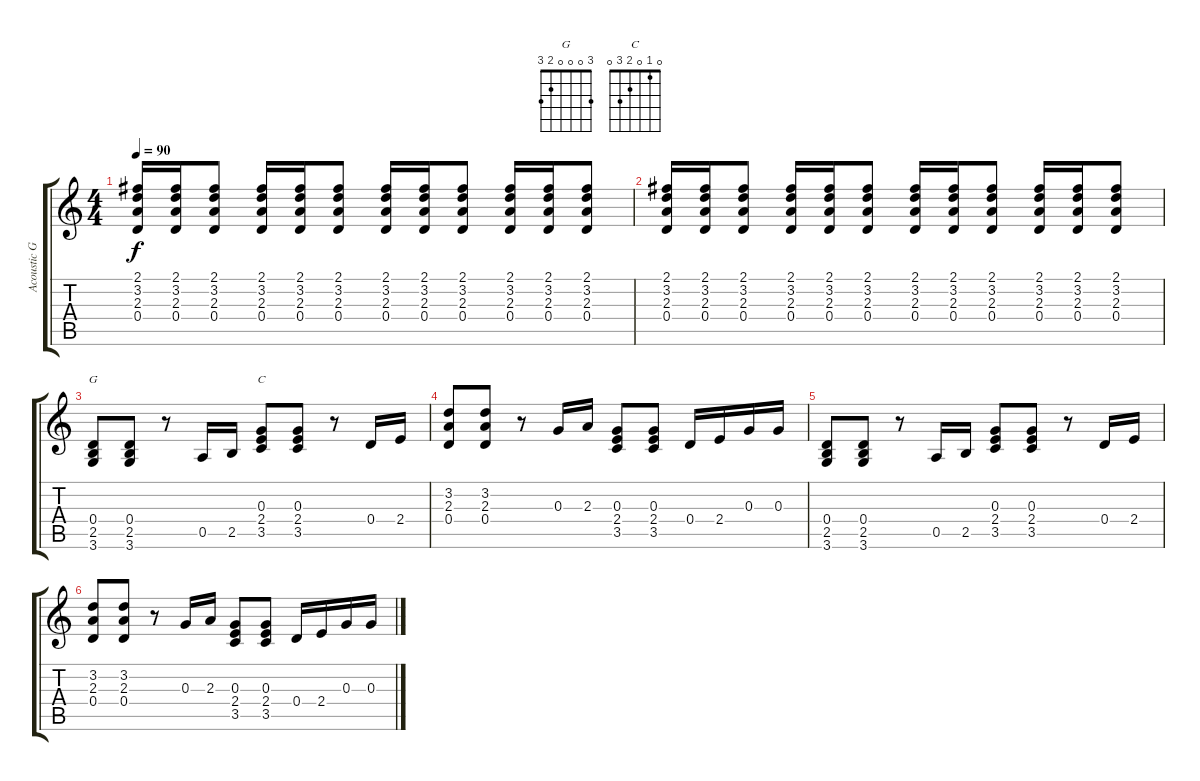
\track ("Acoustic Guitar" "Acoustic G") {instrument electricguitarmuted}
\staff {score tabs}
\tuning (E4 B3 G3 D3 A2 E2) {hide}
\chord ("G" 3 0 0 0 2 3)
\chord ("C" 0 1 0 2 3 0)
\ts (4 4)
\tempo 90
\clef g2
\ks c
(2.1 3.2 2.3 0.4).16{dy f} (2.1 3.2 2.3 0.4).16 (2.1 3.2 2.3 0.4).8 (2.1 3.2 2.3 0.4).16 (2.1 3.2 2.3 0.4).16 (2.1 3.2 2.3 0.4).8 (2.1 3.2 2.3 0.4).16 (2.1 3.2 2.3 0.4).16 (2.1 3.2 2.3 0.4).8 (2.1 3.2 2.3 0.4).16 (2.1 3.2 2.3 0.4).16 (2.1 3.2 2.3 0.4).8 |
(2.1 3.2 2.3 0.4).16 (2.1 3.2 2.3 0.4).16 (2.1 3.2 2.3 0.4).8 (2.1 3.2 2.3 0.4).16 (2.1 3.2 2.3 0.4).16 (2.1 3.2 2.3 0.4).8 (2.1 3.2 2.3 0.4).16 (2.1 3.2 2.3 0.4).16 (2.1 3.2 2.3 0.4).8 (2.1 3.2 2.3 0.4).16 (2.1 3.2 2.3 0.4).16 (2.1 3.2 2.3 0.4).8 |
(0.4 2.5 3.6).8{ch "G"} (0.4 2.5 3.6).8 r.8 0.5.16 2.5.16 (0.3 2.4 3.5).8{ch "C"} (0.3 2.4 3.5).8 r.8 0.4.16 2.4.16 |
(3.2 2.3 0.4).8 (3.2 2.3 0.4).8 r.8 0.3.16 2.3.16 (0.3 2.4 3.5).8 (0.3 2.4 3.5).8 0.4.16 2.4.16 0.3.16 0.3.16 |
(0.4 2.5 3.6).8 (0.4 2.5 3.6).8 r.8 0.5.16 2.5.16 (0.3 2.4 3.5).8 (0.3 2.4 3.5).8 r.8 0.4.16 2.4.16 |
(3.2 2.3 0.4).8 (3.2 2.3 0.4).8 r.8 0.3.16 2.3.16 (0.3 2.4 3.5).8 (0.3 2.4 3.5).8 0.4.16 2.4.16 0.3.16 0.3.16
